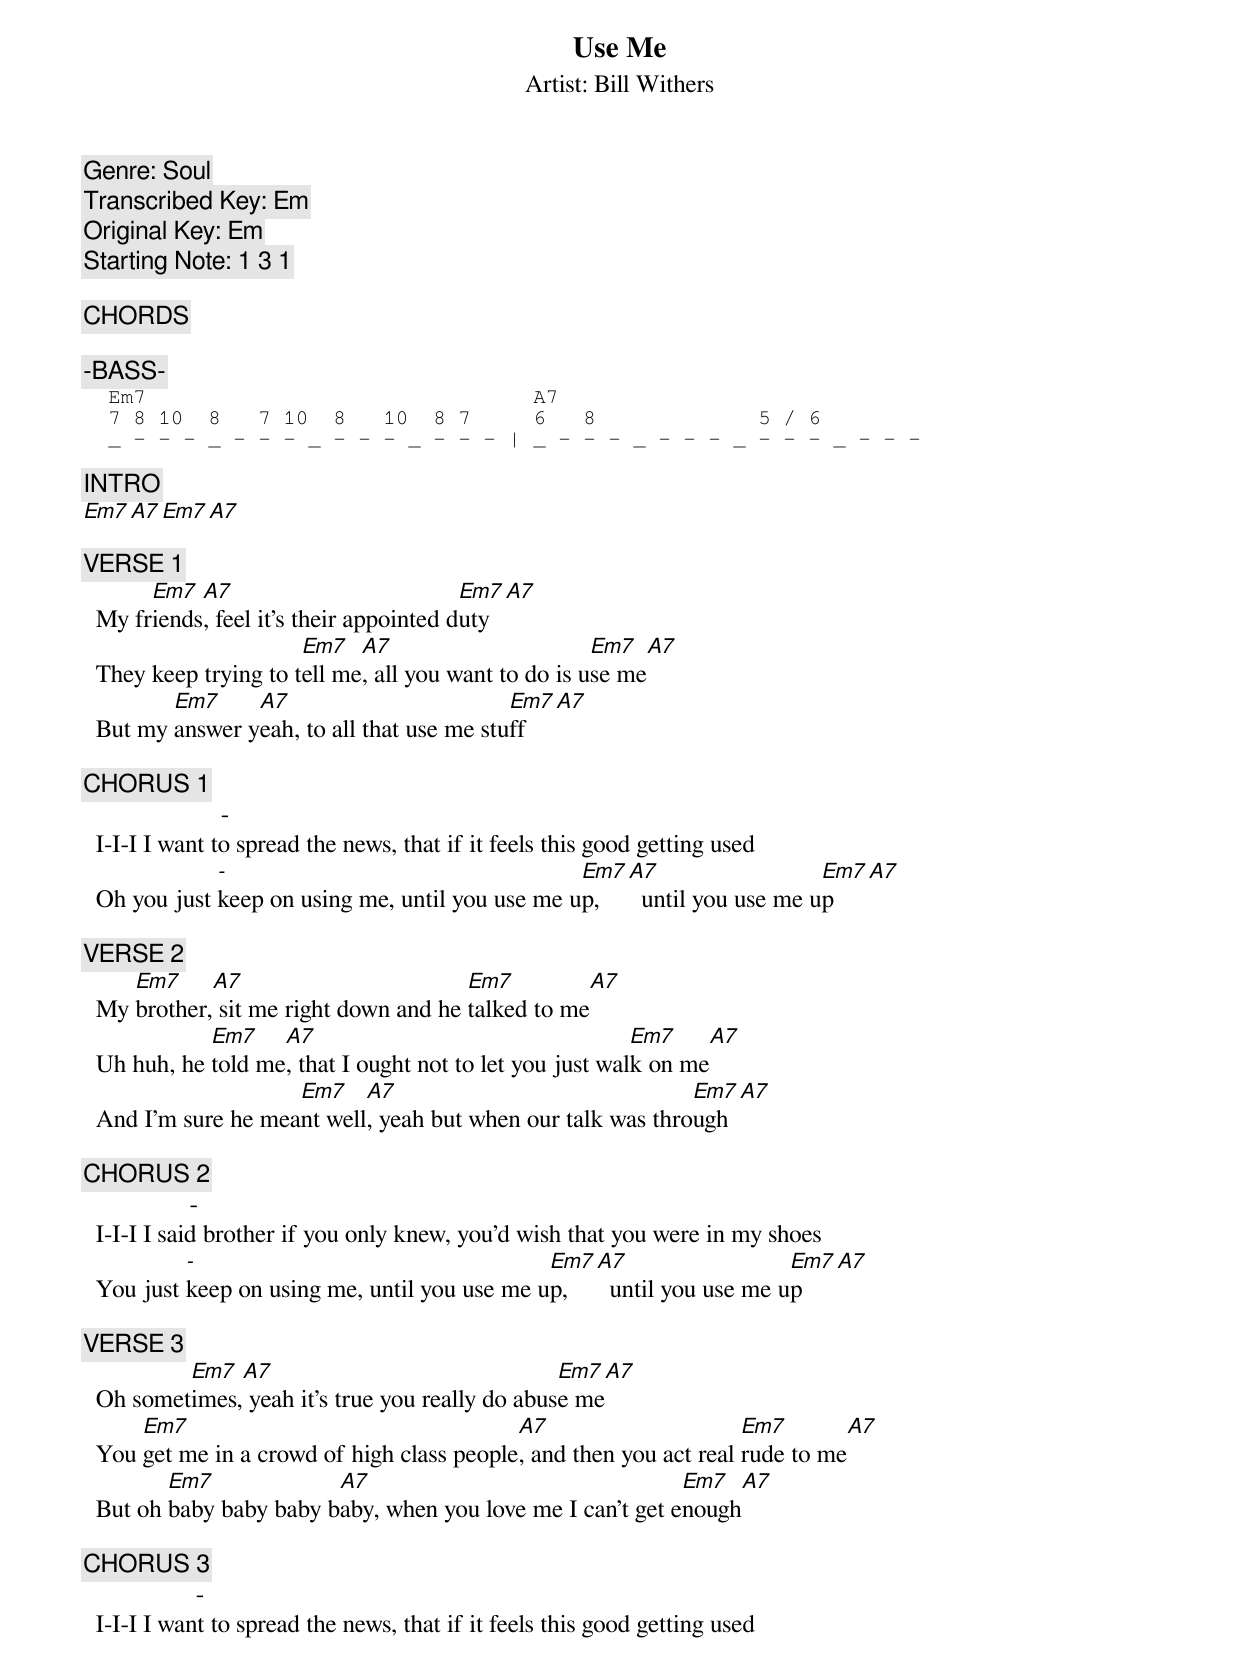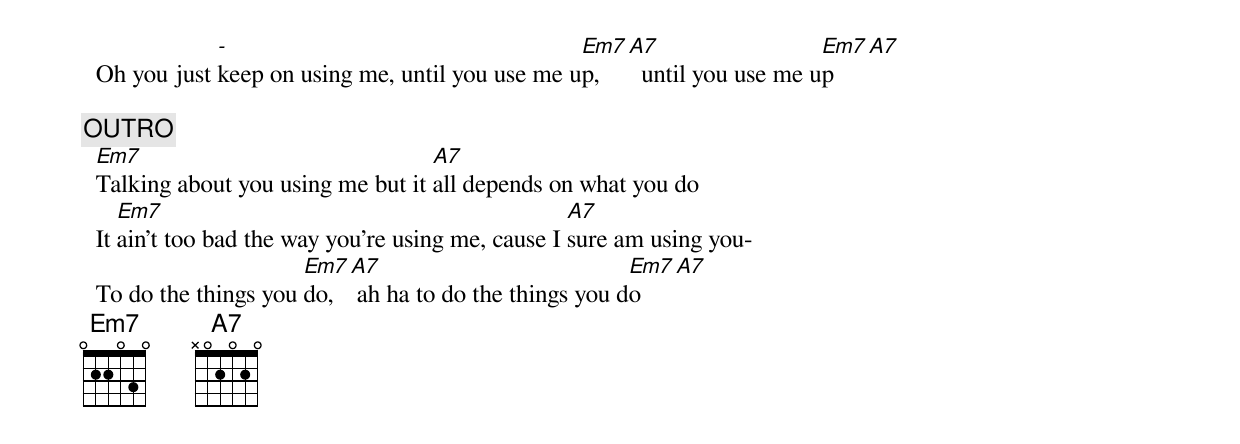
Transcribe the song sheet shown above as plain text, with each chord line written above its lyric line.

Use Me
Artist: Bill Withers
Genre: Soul
Transcribed Key: Em
Original Key: Em
Starting Note: 1 3 1

[CHORDS]
  Em7  2213      A7  0100

-BASS-
  Em7                               A7
  7 8 10  8   7 10  8   10  8 7     6   8             5 / 6
  _ - - - _ - - - _ - - - _ - - - | _ - - - _ - - - _ - - - _ - - -

[INTRO]
  Em7  A7  Em7  A7

[VERSE 1]
       Em7  A7                           Em7 A7
  My friends, feel it's their appointed duty
                       Em7   A7                       Em7  A7
  They keep trying to tell me, all you want to do is use me
         Em7     A7                         Em7  A7
  But my answer yeah, to all that use me stuff

[CHORUS 1]
                      -
  I-I-I I want to spread the news, that if it feels this good getting used
              -                                   Em7 A7                  Em7 A7
  Oh you just keep on using me, until you use me up,    until you use me up

[VERSE 2]
     Em7     A7                        Em7         A7
  My brother, sit me right down and he talked to me
             Em7    A7                                    Em7    A7
  Uh huh, he told me, that I ought not to let you just walk on me
                     Em7    A7                               Em7  A7
  And I'm sure he meant well, yeah but when our talk was through

[CHORUS 2]
                 -
  I-I-I I said brother if you only knew, you'd wish that you were in my shoes
           -                                   Em7 A7                  Em7 A7
  You just keep on using me, until you use me up,    until you use me up

[VERSE 3]
          Em7  A7                                Em7  A7
  Oh sometimes, yeah it's true you really do abuse me
      Em7                                   A7                      Em7        A7
  You get me in a crowd of high class people, and then you act real rude to me
         Em7             A7                                 Em7   A7
  But oh baby baby baby baby, when you love me I can't get enough

[CHORUS 3]
                  -
  I-I-I I want to spread the news, that if it feels this good getting used
              -                                   Em7 A7                  Em7 A7
  Oh you just keep on using me, until you use me up,    until you use me up

[OUTRO]
  Em7                               A7
  Talking about you using me but it all depends on what you do
     Em7                                            A7
  It ain't too bad the way you're using me, cause I sure am using you-
                       Em7 A7                           Em7 A7
  To do the things you do,  ah ha to do the things you do
